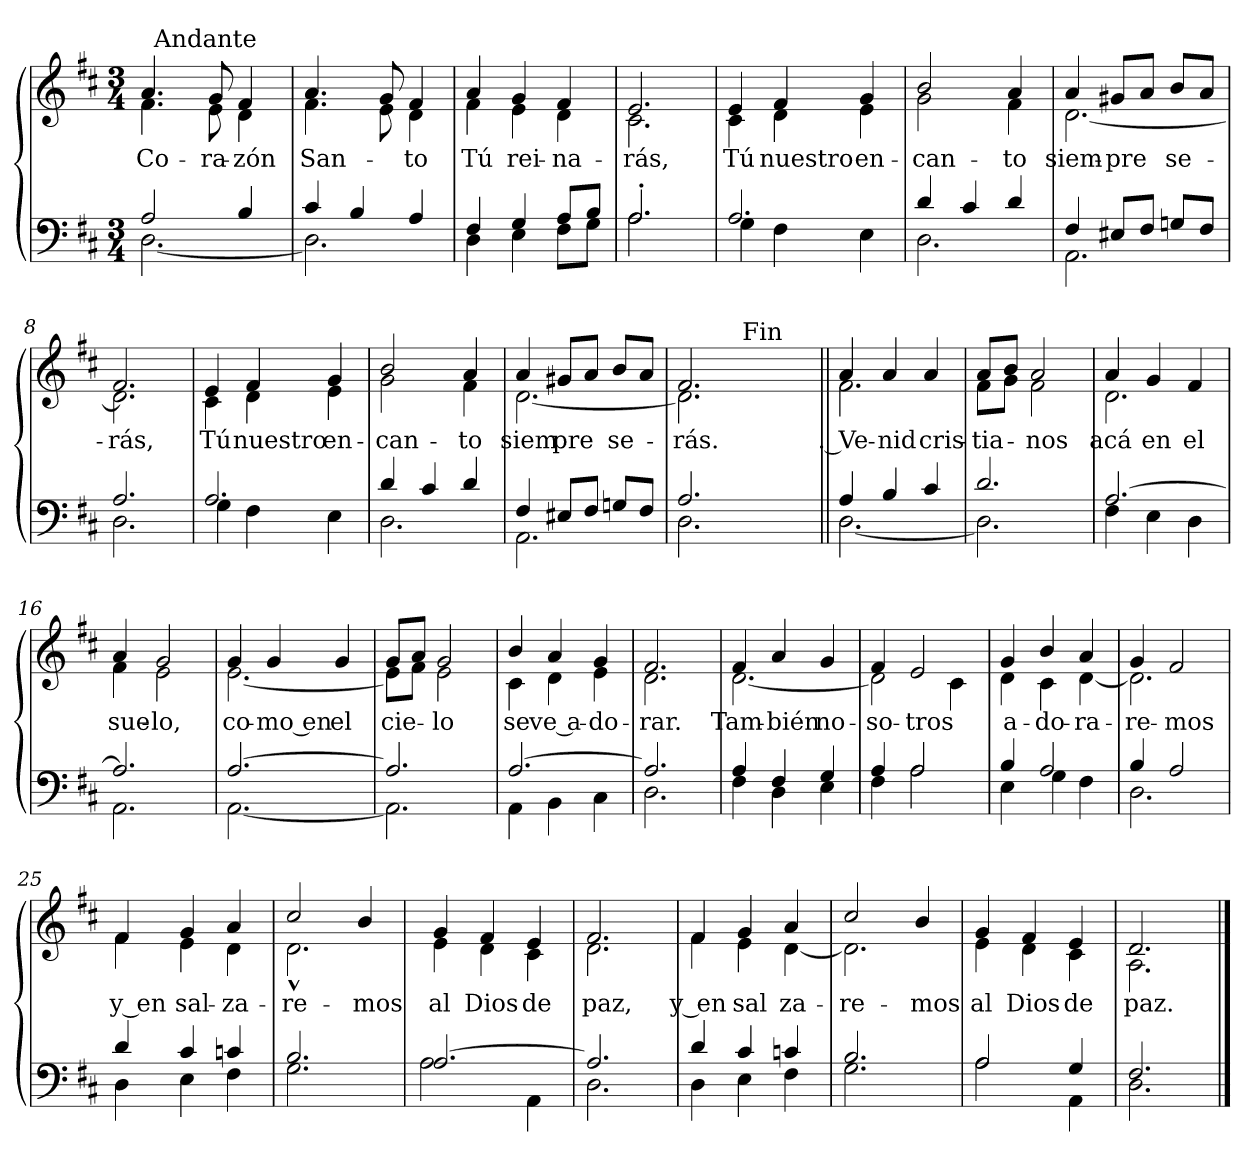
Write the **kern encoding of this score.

**kern	**kern	**text
*part1	*part1	*part1
*staff2	*staff1	*staff1
*clefF4	*clefG2	*
*k[f#c#]	*k[f#c#]	*
*D:	*D:	*
*M3/4	*M3/4	*
=1	=1	=1
*^	*	*
!	!	!	!LO:LY:b
*	*	*^	*
*	*	*	*^	*
2A/	[<2.D\	4.a/	4.f#\	32ryy	Co-
*	*	*MM90	*	*	*
!	!	!	!	!LO:TX:a:t=Andante	!
.	.	.	.	2ryy	.
!	!	!	!	!	!LO:LY:b
.	.	8g/	8e\	.	-ra-
!	!	!	!	!	!LO:LY:b
4B/	.	4f#/	4d\	.	-zón
.	.	.	.	8..ryy	.
=2	=2	=2	=2	=2	=2
!	!	!	!	!	!LO:LY:b
*	*	*	*v	*v	*
4c#/	2.D\]	4.a/	4.f#\	San-
4B/	.	.	.	.
.	.	8g/	8e\	.
!	!	!	!	!LO:LY:b
4A/	.	4f#/	4d\	-to
=3	=3	=3	=3	=3
!	!	!	!	!LO:LY:b
4F#/	4D\	4a/	4f#\	Tú
!	!	!	!	!LO:LY:b
4G/	4E\	4g/	4e\	rei-
!	!	!	!	!LO:LY:b
8A/L	8F#\L	4f#/	4d\	-na-
8B/J	8G\J	.	.	.
=4	=4	=4	=4	=4
!	!	!	!	!LO:LY:b
2.A'>/	2.A\	2.e/	2.c#\	-rás,
=5	=5	=5	=5	=5
!	!	!	!	!LO:LY:b
2.A/	4G\	4e/	4c#\	Tú
!	!	!	!	!LO:LY:b
.	4F#\	4f#/	4d\	nues­tro
!	!	!	!	!LO:LY:b
.	4E\	4g/	4e\	en-
!!LO:LB:g=z	!!
=6	=6	=6	=6	=6
!	!	!	!	!LO:LY:b
4d/	2.D\	2b/	2g\	-can-
4c#/	.	.	.	.
!	!	!	!	!LO:LY:b
4d/	.	4a/	4f#\	-to
=7	=7	=7	=7	=7
!	!	!	!	!LO:LY:b
4F#/	2.AA\	4a/	[<2.d\	siem-
!	!	!	!	!LO:LY:b
8E#X/L	.	8g#X/L	.	-pre
8F#/J	.	8a/J	.	.
!	!	!	!	!LO:LY:b
8Gn/L	.	8b/L	.	se-
8F#/J	.	8a/J	.	.
=8	=8	=8	=8	=8
!	!	!	!	!LO:LY:b
2.A/	2.D\	2.f#/	2.d\]	-rás,
=9	=9	=9	=9	=9
!	!	!	!	!LO:LY:b
2.A/	4G\	4e/	4c#\	Tú
!	!	!	!	!LO:LY:b
.	4F#\	4f#/	4d\	nues­tro
!	!	!	!	!LO:LY:b
.	4E\	4g/	4e\	en-
=10	=10	=10	=10	=10
!	!	!	!	!LO:LY:b
4d/	2.D\	2b/	2g\	-can-
4c#/	.	.	.	.
!	!	!	!	!LO:LY:b
4d/	.	4a/	4f#\	-to
!!LO:LB:g=z	!!
=11	=11	=11	=11	=11
!	!	!	!	!LO:LY:b
4F#/	2.AA\	4a/	[<2.d\	siem
!	!	!	!	!LO:LY:b
8E#X/L	.	8g#X/L	.	pre
8F#/J	.	8a/J	.	.
!	!	!	!	!LO:LY:b
8Gn/L	.	8b/L	.	se-
8F#/J	.	8a/J	.	.
*	*	*v	*v	*
=12	=12	=12	=12
!	!	!	!LO:LY:b
*	*	*^	*
*	*	*	*^	*
2.A/	2.D\	2.f#/	2.d\]	4ryy	-rás.
.	.	.	.	16.ryy	.
!	!	!	!	!LO:TX:a:t=Fin	!
.	.	.	.	4ryy	.
.	.	.	.	8ryy	.
.	.	.	.	32ryy	.
=13||	=13||	=13||	=13||	=13||	=13||
!	!	!	!	!	!LO:LY:b
*	*	*	*v	*v	*
4A/	[<2.D\	4a/	2.f#\	. Ve-
!	!	!	!	!LO:LY:b
4B/	.	4a/	.	-nid
!	!	!	!	!LO:LY:b
4c#/	.	4a/	.	cris-
=14	=14	=14	=14	=14
!	!	!	!	!LO:LY:b
2.d/	2.D\]	8a/L	8f#\L	-tia-
.	.	8b/J	8g\J	.
!	!	!	!	!LO:LY:b
.	.	2a/	2f#\	-nos
=15	=15	=15	=15	=15
!	!	!	!	!LO:LY:b:rj
!	!	!	!	!LO:LY:b
[<2.A/	4F#\	4a/	2.d\	a­cá
!	!	!	!	!LO:LY:b
.	4E\	4g/	.	en
!	!	!	!	!LO:LY:b
.	4D\	4f#/	.	el
!!LO:LB:g=z	!!
=16	=16	=16	=16	=16
!	!	!	!	!LO:LY:b
2.A/]	2.AA\	4a/	4f#\	sue-
!	!	!	!	!LO:LY:b
.	.	2g/	2e\	-lo,
=17	=17	=17	=17	=17
!	!	!	!	!LO:LY:b
[>2.A/	[<2.AA\	4g/	[<2.e\	co-
!	!	!	!	!LO:LY:b:rj
.	.	4g/	.	-mo en
!	!	!	!	!LO:LY:b
.	.	4g/	.	el
=18	=18	=18	=18	=18
!	!	!	!	!LO:LY:b
2.A/]	2.AA\]	8g/L	8e\L]	cie-
.	.	8a/J	8f#\J	.
!	!	!	!	!LO:LY:b
.	.	2g/	2e\	-lo
=19	=19	=19	=19	=19
!	!	!	!	!LO:LY:b
[>2.A/	4AA\	4b/	4c#\	se
!	!	!	!	!LO:LY:b:rj
.	4BB\	4a/	4d\	ve a-
!	!	!	!	!LO:LY:b
.	4C#\	4g/	4e\	-do-
=20	=20	=20	=20	=20
!	!	!	!	!LO:LY:b
2.A/]	2.D\	2.f#/	2.d\	-rar.
!!LO:PB:g=z	!!
=21	=21	=21	=21	=21
!	!	!	!	!LO:LY:b
4A/	4F#\	4f#/	[<2.d\	Tam-
!	!	!	!	!LO:LY:b
4F#/	4D\	4a/	.	-bién
!	!	!	!	!LO:LY:b
4G/	4E\	4g/	.	no-
=22	=22	=22	=22	=22
!	!	!	!	!LO:LY:b
4A/	4F#\	4f#/	2d\]	-so-
!	!	!	!	!LO:LY:b
2A/	2A\	2e/	.	-tros
.	.	.	4c#\	.
=23	=23	=23	=23	=23
!	!	!	!	!LO:LY:b
4B/	4E\	4g/	4d\	a-
!	!	!	!	!LO:LY:b
2A/	4G\	4b/	4c#\	-do-
!	!	!	!	!LO:LY:b
.	4F#\	4a/	[<4d\	-ra-
=24	=24	=24	=24	=24
!	!	!	!	!LO:LY:b
4B/	2.D\	4g/	2.d\]	-re-
!	!	!	!	!LO:LY:b
2A/	.	2f#/	.	-mos
=25	=25	=25	=25	=25
!	!	!	!	!LO:LY:b:rj
4d/	4D\	4f#/	4f#\	y en
!	!	!	!	!LO:LY:b
4c#/	4E\	4g/	4e\	sal-
!	!	!	!	!LO:LY:b
4cn/	4F#\	4a/	4d\	-za-
!!LO:LB:g=z	!!
=26	=26	=26	=26	=26
!	!	!	!	!LO:LY:b
2.B/	2.G\	2cc#/	2.d^^<\	-re-
!	!	!	!	!LO:LY:b
.	.	4b/	.	-mos
=27	=27	=27	=27	=27
!	!	!	!	!LO:LY:b
[>2.A/	2A\	4g/	4e\	al
!	!	!	!	!LO:LY:b
.	.	4f#/	4d\	Dios
!	!	!	!	!LO:LY:b
.	4AA\	4e/	4c#\	de
=28	=28	=28	=28	=28
!	!	!	!	!LO:LY:b
2.A/]	2.D\	2.f#/	2.d\	paz,
=29	=29	=29	=29	=29
!	!	!	!	!LO:LY:b:rj
4d/	4D\	4f#/	4f#\	y en
!	!	!	!	!LO:LY:b
4c#/	4E\	4g/	4e\	sal
!	!	!	!	!LO:LY:b
4cn/	4F#\	4a/	[<4d\	za-
=30	=30	=30	=30	=30
!	!	!	!	!LO:LY:b
2.B/	2.G\	2cc#/	2.d\]	-re-
!	!	!	!	!LO:LY:b
.	.	4b/	.	-mos
=31	=31	=31	=31	=31
!	!	!	!	!LO:LY:b
2A/	2A\	4g/	4e\	al
!	!	!	!	!LO:LY:b
.	.	4f#/	4d\	Dios
!	!	!	!	!LO:LY:b
4G/	4AA\	4e/	4c#\	de
=32	=32	=32	=32	=32
!	!	!	!	!LO:LY:b
2.F#/	2.D\	2.d/	2.A\	paz.
*v	*v	*	*	*
*	*v	*v	*
==	==	==
*-	*-	*-
